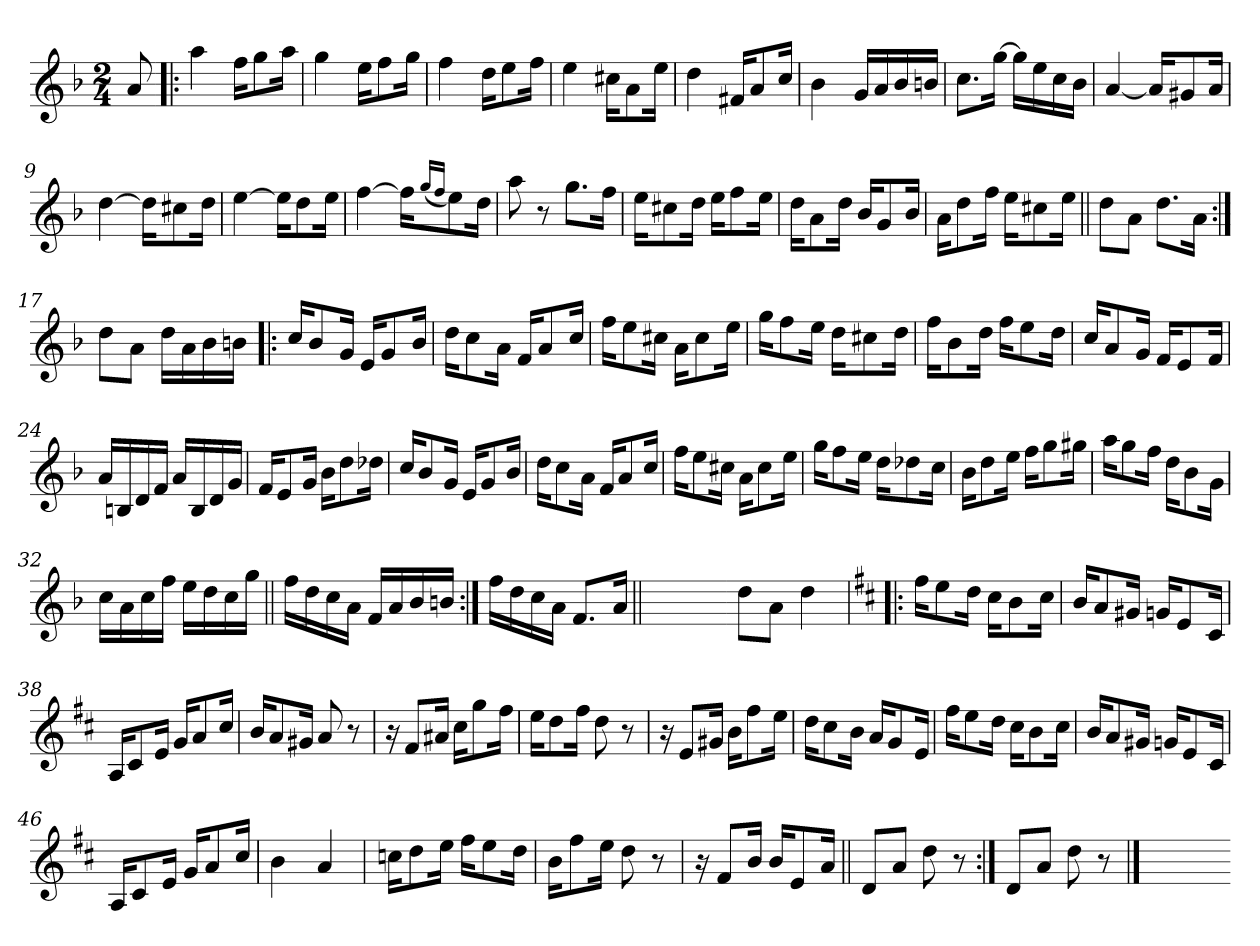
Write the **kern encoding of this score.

**kern
*part1
*staff1
*clefG2
*k[b-]
*F:
*M2/4
=
8a/
=1!|:
4aa\
16ff\KL
8gg\
16aa\Jk
=2
4gg\
16ee\KL
8ff\
16gg\Jk
=3
4ff\
16dd\KL
8ee\
16ff\Jk
=4
4ee\
16cc#X\KL
8a\
16ee\Jk
=5
4dd\
16f#X/KL
8a/
16cc/Jk
!!LO:LB:g=z
=6
4b-\
16g/LL
16a/
16b-/
16bn/JJ
=7
8.cc\L
[16gg\Jk
16gg\LL]
16ee\
16cc\
16b-\JJ
=8
[4a/
16a/KL]
8g#X/
16a/Jk
=9
[4dd\
16dd\KL]
8cc#X\
16dd\Jk
=10
[4ee\
16ee\KL]
8dd\
16ee\Jk
!!LO:LB:g=z
=11
[4ff\
16ff\KL]
(<16qgg/LL
16qff/JJ
8ee\)
16dd\Jk
=12
8aa\
8r
8.gg\L
16ff\Jk
=13
16ee\KL
8cc#X\
16dd\Jk
16ee\KL
8ff\
16ee\Jk
=14
16dd\KL
8a\
16dd\Jk
16b-/KL
8g/
16b-/Jk
=15
16a\KL
8dd\
16ff\Jk
16ee\KL
8cc#X\
16ee\Jk
!!LO:LB:g=z
=16||
8dd\L
8a\J
8.dd\L
16a\Jk
=17:|!
8dd\L
8a\J
16dd\LL
16a\
16b-\
16bn\JJ
=18!|:
16cc/KL
8b-/
16g/Jk
16e/KL
8g/
16b-/Jk
=19
16dd\KL
8cc\
16a\Jk
16f/KL
8a/
16cc/Jk
=20
16ff\KL
8ee\
16cc#X\Jk
16a\KL
8cc#\
16ee\Jk
!!LO:LB:g=z
=21
16gg\KL
8ff\
16ee\Jk
16dd\KL
8cc#X\
16dd\Jk
=22
16ff\KL
8b-\
16dd\Jk
16ff\KL
8ee\
16dd\Jk
=23
16cc/KL
8a/
16g/Jk
16f/KL
8e/
16f/Jk
=24
16a/LL
16Bn/
16d/
16f/JJ
16a/LL
16B/
16d/
16g/JJ
=25
16f/KL
8e/
16g/Jk
16b-\KL
8dd\
16dd-X\Jk
!!LO:LB:g=z
=26
16cc/KL
8b-/
16g/Jk
16e/KL
8g/
16b-/Jk
=27
16dd\KL
8cc\
16a\Jk
16f/KL
8a/
16cc/Jk
=28
16ff\KL
8ee\
16cc#X\Jk
16a\KL
8cc#\
16ee\Jk
=29
16gg\KL
8ff\
16ee\Jk
16dd\KL
8dd-X\
16cc\Jk
=30
16b-\KL
8dd\
16ee\Jk
16ff\KL
8gg\
16gg#X\Jk
!!LO:LB:g=z
=31
16aa\KL
8gg\
16ff\Jk
16dd\KL
8b-\
16g\Jk
=32
16cc\LL
16a\
16cc\
16ff\JJ
16ee\LL
16dd\
16cc\
16gg\JJ
=33||
16ff\LL
16dd\
16cc\
16a\JJ
16f/LL
16a/
16b-/
16bn/JJ
=34:|!
16ff\LL
16dd\
16cc\
16a\JJ
8.f/L
16a/Jk
=34X1||
*stria0
2ryy
!!LO:LB:g=z
=35-
*stria5
8dd\L
8a\J
4dd\
=36!|:
*k[f#c#]
*D:
16ff#\KL
8ee\
16dd\Jk
16cc#\KL
8b\
16cc#\Jk
=37
16b/KL
8a/
16g#X/Jk
16gn/KL
8e/
16c#/Jk
=38
16A/KL
8c#/
16e/Jk
16g/KL
8a/
16cc#/Jk
=39
16b/KL
8a/
16g#X/Jk
8a/
8r
!!LO:LB:g=z
=40
16r
8f#/L
16a#X/Jk
16cc#\KL
8gg\
16ff#\Jk
=41
16ee\KL
8dd\
16ff#\Jk
8dd\
8r
=42
16r
8e/L
16g#X/Jk
16b\KL
8ff#\
16ee\Jk
=43
16dd\KL
8cc#\
16b\Jk
16a/KL
8g/
16e/Jk
=44
16ff#\KL
8ee\
16dd\Jk
16cc#\KL
8b\
16cc#\Jk
!!LO:PB:g=z
=45
16b/KL
8a/
16g#X/Jk
16gn/KL
8e/
16c#/Jk
=46
16A/KL
8c#/
16e/Jk
16g/KL
8a/
16cc#/Jk
=47
4b\
4a/
=48
16ccn\KL
8dd\
16ee\Jk
16ff#\KL
8ee\
16dd\Jk
=49
16b\KL
8ff#\
16ee\Jk
8dd\
8r
!!LO:LB:g=z
=50
16ra
8f#/L
16b/Jk
16b/KL
8e/
16a/Jk
=51||
8d/L
8a/J
8dd\
8r
=52:|!
8d/L
8a/J
8dd\
8r
==53
*stria0
2ryy
=-
*-
